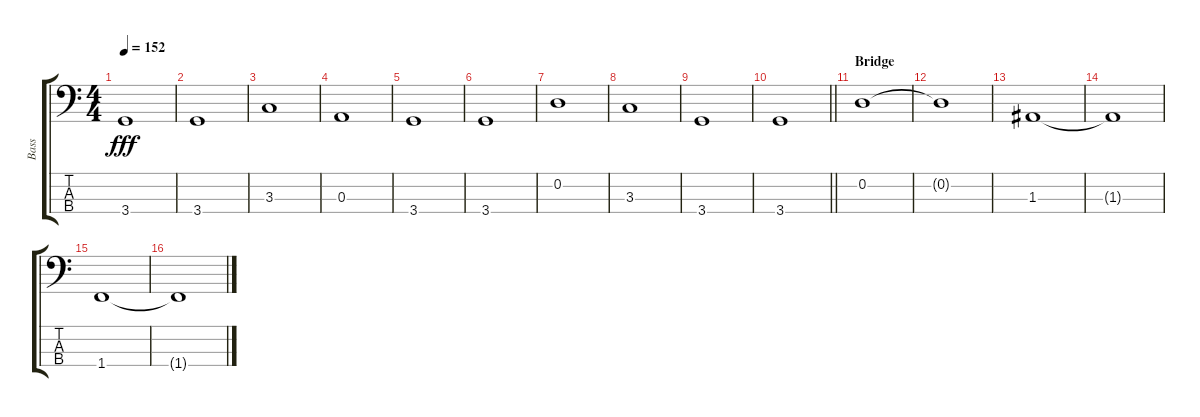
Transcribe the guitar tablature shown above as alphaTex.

\track ("Bass" "Bass") {instrument electricbassfinger}
\staff {score tabs}
\tuning (G2 D2 A1 E1) {hide}
\ts (4 4)
\tempo 152
\clef f4
\ks c
3.4.1{dy fff} |
3.4.1 |
3.3.1 |
0.3.1 |
3.4.1 |
3.4.1 |
0.2.1 |
3.3.1 |
3.4.1 |
\barLineRight lightlight
3.4.1 |
\section ("" "Bridge")
0.2.1 |
0.2{t}.1 |
1.3.1 |
1.3{t}.1 |
1.4.1 |
1.4{t}.1
